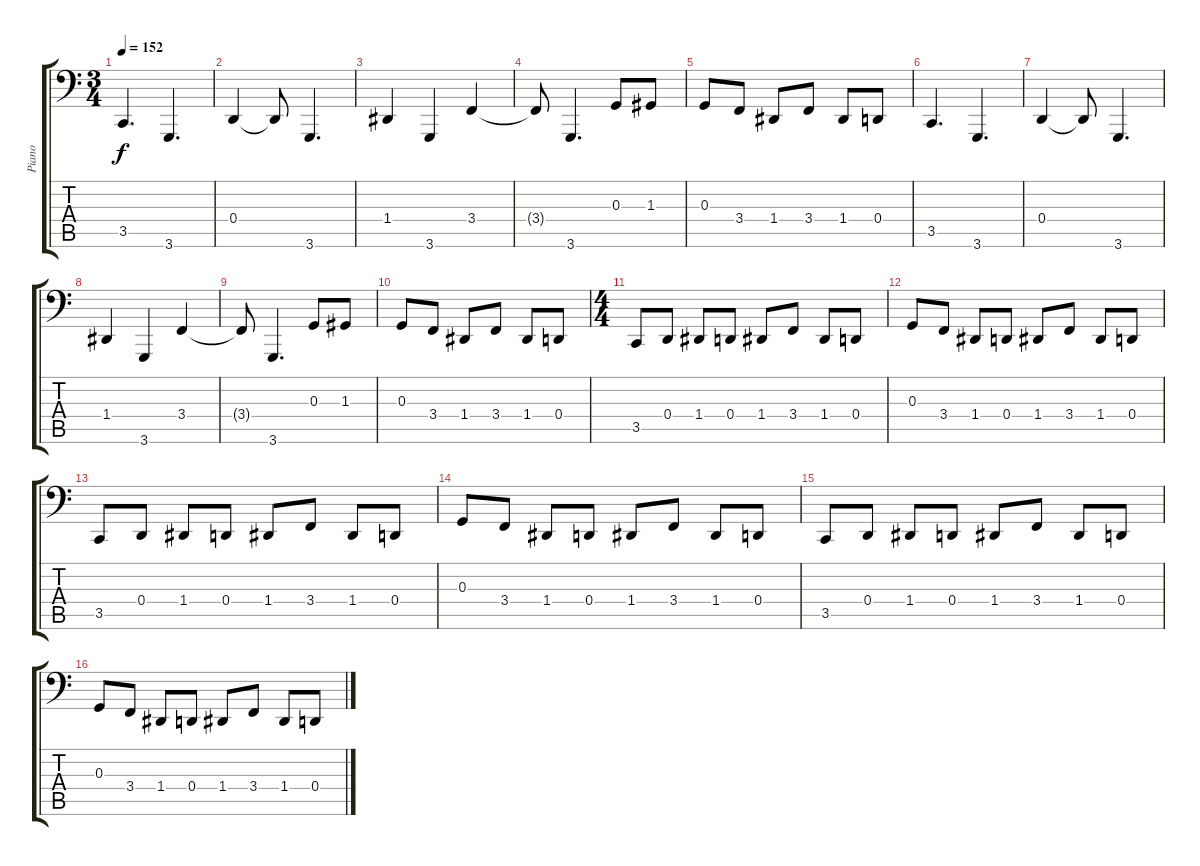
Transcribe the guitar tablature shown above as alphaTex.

\track ("Piano" "Piano") {instrument electricgrandpiano}
\staff {score tabs}
\tuning (E3 B2 G2 D2 A1 E1) {hide}
\ts (3 4)
\tempo 152
\clef f4
\ks c
3.5.4{d dy f} 3.6.4{d} |
0.4.4 0.4{t}.8 3.6.4{d} |
1.4.4 3.6.4 3.4.4 |
3.4{t}.8 3.6.4{d} 0.3.8 1.3.8 |
0.3.8 3.4.8 1.4.8 3.4.8 1.4.8 0.4.8 |
3.5.4{d} 3.6.4{d} |
0.4.4 0.4{t}.8 3.6.4{d} |
1.4.4 3.6.4 3.4.4 |
3.4{t}.8 3.6.4{d} 0.3.8 1.3.8 |
0.3.8 3.4.8 1.4.8 3.4.8 1.4.8 0.4.8 |
\ts (4 4)
3.5.8 0.4.8 1.4.8 0.4.8 1.4.8 3.4.8 1.4.8 0.4.8 |
0.3.8 3.4.8 1.4.8 0.4.8 1.4.8 3.4.8 1.4.8 0.4.8 |
3.5.8 0.4.8 1.4.8 0.4.8 1.4.8 3.4.8 1.4.8 0.4.8 |
0.3.8 3.4.8 1.4.8 0.4.8 1.4.8 3.4.8 1.4.8 0.4.8 |
3.5.8 0.4.8 1.4.8 0.4.8 1.4.8 3.4.8 1.4.8 0.4.8 |
0.3.8 3.4.8 1.4.8 0.4.8 1.4.8 3.4.8 1.4.8 0.4.8
